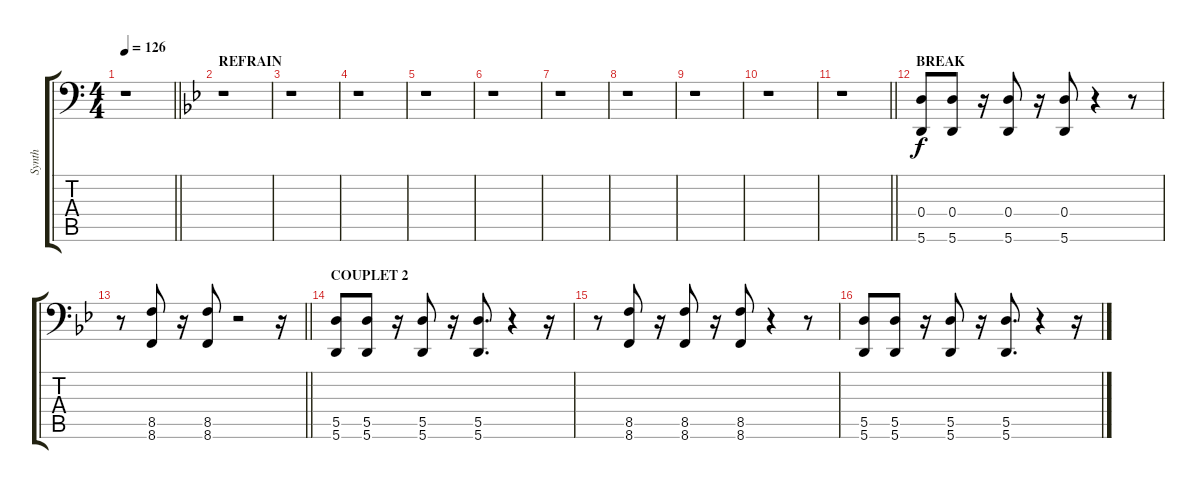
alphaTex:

\track ("Synth" "Synth") {instrument lead1square}
\staff {score tabs}
\tuning (E4 B3 G3 D3 A2 A1) {hide}
\ts (4 4)
\tempo 126
\clef f4
\barLineRight lightlight
\ks c
r.1{dy f} |
\section ("" "REFRAIN")
\ks bb
r.1 |
r.1 |
r.1 |
r.1 |
r.1 |
r.1 |
r.1 |
r.1 |
r.1 |
\barLineRight lightlight
r.1 |
\section ("" "BREAK")
(0.4 5.6).8 (0.4 5.6).8 r.16 (0.4 5.6).8 r.16 (0.4 5.6).8 r.4 r.8 |
\barLineRight lightlight
r.8 (8.5 8.6).8 r.16 (8.5 8.6).8 r.2 r.16 |
\section ("" "COUPLET 2")
(5.5 5.6).8 (5.5 5.6).8 r.16 (5.5 5.6).8 r.16 (5.5 5.6).8{d} r.4 r.16 |
r.8 (8.5 8.6).8 r.16 (8.5 8.6).8 r.16 (8.5 8.6).8 r.4 r.8 |
(5.5 5.6).8 (5.5 5.6).8 r.16 (5.5 5.6).8 r.16 (5.5 5.6).8{d} r.4 r.16
